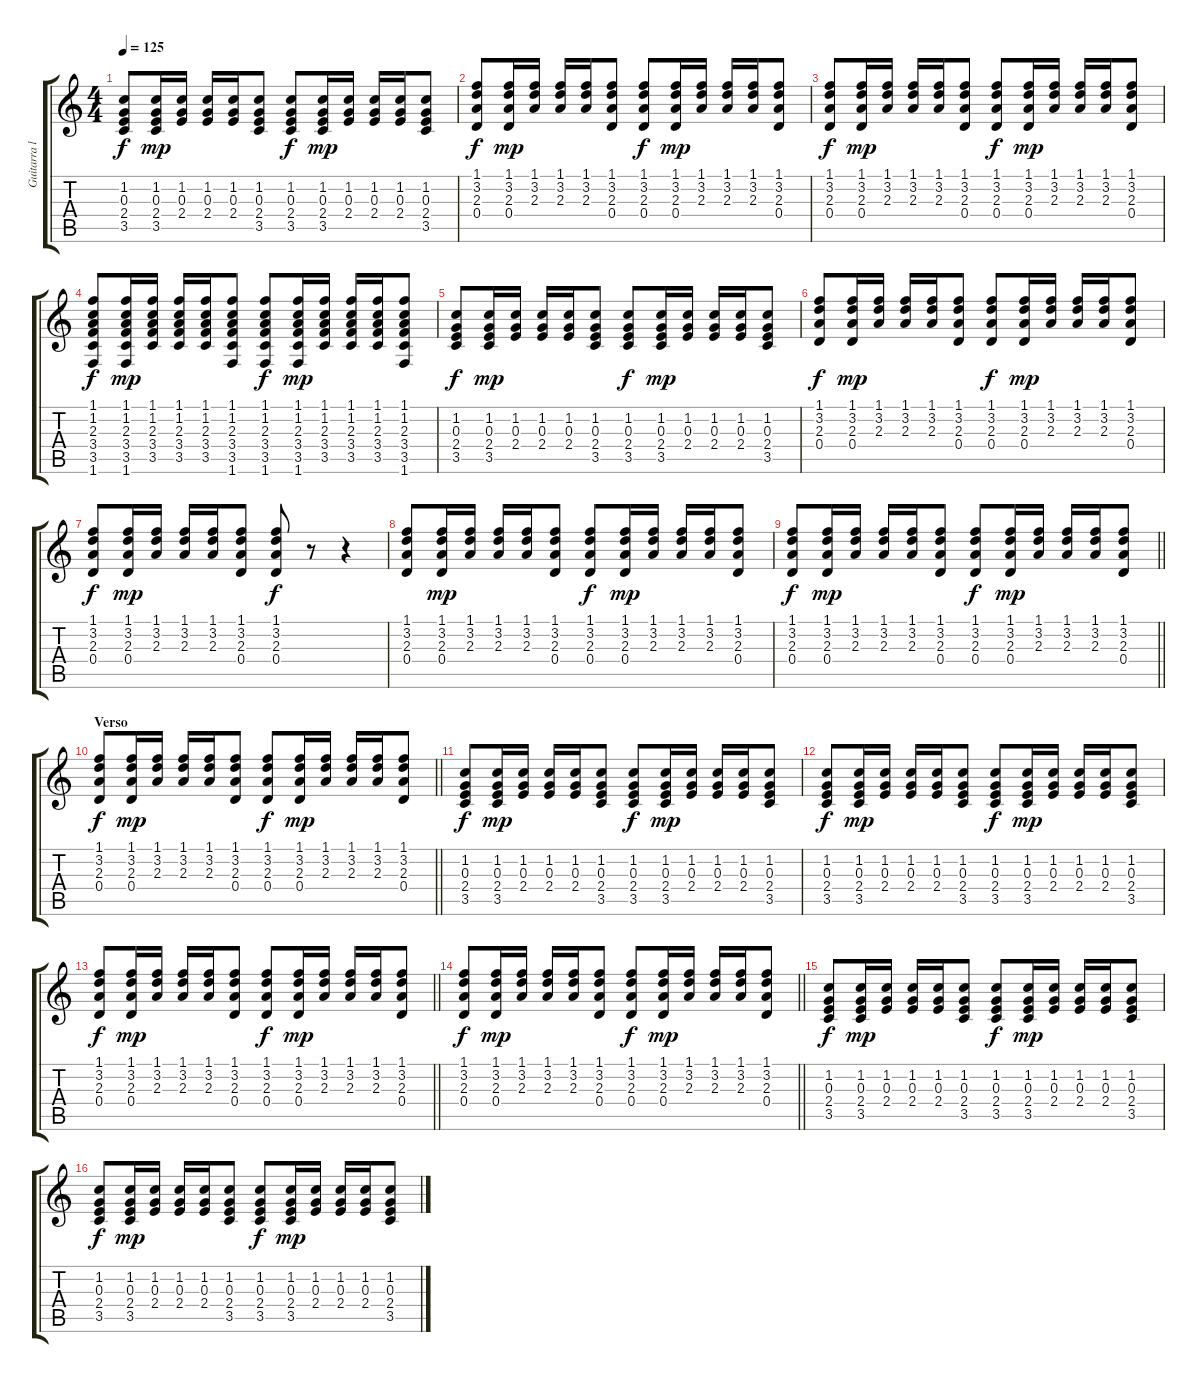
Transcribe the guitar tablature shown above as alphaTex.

\track ("Guitarra lider" "Guitarra l") {instrument acousticguitarsteel}
\staff {score tabs}
\tuning (E4 B3 G3 D3 A2 E2) {hide}
\ts (4 4)
\tempo 125
\clef g2
\ks c
(1.2 0.3 2.4 3.5).8{dy f} (1.2 0.3 2.4 3.5).16{dy mp} (1.2 0.3 2.4).16 (1.2 0.3 2.4).16 (1.2 0.3 2.4).16 (1.2 0.3 2.4 3.5).8 (1.2 0.3 2.4 3.5).8{dy f} (1.2 0.3 2.4 3.5).16{dy mp} (1.2 0.3 2.4).16 (1.2 0.3 2.4).16 (1.2 0.3 2.4).16 (1.2 0.3 2.4 3.5).8 |
(1.1 3.2 2.3 0.4).8{dy f} (1.1 3.2 2.3 0.4).16{dy mp} (1.1 3.2 2.3).16 (1.1 3.2 2.3).16 (1.1 3.2 2.3).16 (1.1 3.2 2.3 0.4).8 (1.1 3.2 2.3 0.4).8{dy f} (1.1 3.2 2.3 0.4).16{dy mp} (1.1 3.2 2.3).16 (1.1 3.2 2.3).16 (1.1 3.2 2.3).16 (1.1 3.2 2.3 0.4).8 |
(1.1 3.2 2.3 0.4).8{dy f} (1.1 3.2 2.3 0.4).16{dy mp} (1.1 3.2 2.3).16 (1.1 3.2 2.3).16 (1.1 3.2 2.3).16 (1.1 3.2 2.3 0.4).8 (1.1 3.2 2.3 0.4).8{dy f} (1.1 3.2 2.3 0.4).16{dy mp} (1.1 3.2 2.3).16 (1.1 3.2 2.3).16 (1.1 3.2 2.3).16 (1.1 3.2 2.3 0.4).8 |
(1.1 1.2 2.3 3.4 3.5 1.6).8{dy f} (1.1 1.2 2.3 3.4 3.5 1.6).16{dy mp} (1.1 1.2 2.3 3.4 3.5).16 (1.1 1.2 2.3 3.4 3.5).16 (1.1 1.2 2.3 3.4 3.5).16 (1.1 1.2 2.3 3.4 3.5 1.6).8 (1.1 1.2 2.3 3.4 3.5 1.6).8{dy f} (1.1 1.2 2.3 3.4 3.5 1.6).16{dy mp} (1.1 1.2 2.3 3.4 3.5).16 (1.1 1.2 2.3 3.4 3.5).16 (1.1 1.2 2.3 3.4 3.5).16 (1.1 1.2 2.3 3.4 3.5 1.6).8 |
(1.2 0.3 2.4 3.5).8{dy f} (1.2 0.3 2.4 3.5).16{dy mp} (1.2 0.3 2.4).16 (1.2 0.3 2.4).16 (1.2 0.3 2.4).16 (1.2 0.3 2.4 3.5).8 (1.2 0.3 2.4 3.5).8{dy f} (1.2 0.3 2.4 3.5).16{dy mp} (1.2 0.3 2.4).16 (1.2 0.3 2.4).16 (1.2 0.3 2.4).16 (1.2 0.3 2.4 3.5).8 |
(1.1 3.2 2.3 0.4).8{dy f} (1.1 3.2 2.3 0.4).16{dy mp} (1.1 3.2 2.3).16 (1.1 3.2 2.3).16 (1.1 3.2 2.3).16 (1.1 3.2 2.3 0.4).8 (1.1 3.2 2.3 0.4).8{dy f} (1.1 3.2 2.3 0.4).16{dy mp} (1.1 3.2 2.3).16 (1.1 3.2 2.3).16 (1.1 3.2 2.3).16 (1.1 3.2 2.3 0.4).8 |
(1.1 3.2 2.3 0.4).8{dy f} (1.1 3.2 2.3 0.4).16{dy mp} (1.1 3.2 2.3).16 (1.1 3.2 2.3).16 (1.1 3.2 2.3).16 (1.1 3.2 2.3 0.4).8 (1.1 3.2 2.3 0.4).8{dy f} r.8 r.4 |
(1.1 3.2 2.3 0.4).8 (1.1 3.2 2.3 0.4).16{dy mp} (1.1 3.2 2.3).16 (1.1 3.2 2.3).16 (1.1 3.2 2.3).16 (1.1 3.2 2.3 0.4).8 (1.1 3.2 2.3 0.4).8{dy f} (1.1 3.2 2.3 0.4).16{dy mp} (1.1 3.2 2.3).16 (1.1 3.2 2.3).16 (1.1 3.2 2.3).16 (1.1 3.2 2.3 0.4).8 |
\barLineRight lightlight
(1.1 3.2 2.3 0.4).8{dy f} (1.1 3.2 2.3 0.4).16{dy mp} (1.1 3.2 2.3).16 (1.1 3.2 2.3).16 (1.1 3.2 2.3).16 (1.1 3.2 2.3 0.4).8 (1.1 3.2 2.3 0.4).8{dy f} (1.1 3.2 2.3 0.4).16{dy mp} (1.1 3.2 2.3).16 (1.1 3.2 2.3).16 (1.1 3.2 2.3).16 (1.1 3.2 2.3 0.4).8 |
\section ("" "Verso")
\barLineRight lightlight
(1.1 3.2 2.3 0.4).8{dy f} (1.1 3.2 2.3 0.4).16{dy mp} (1.1 3.2 2.3).16 (1.1 3.2 2.3).16 (1.1 3.2 2.3).16 (1.1 3.2 2.3 0.4).8 (1.1 3.2 2.3 0.4).8{dy f} (1.1 3.2 2.3 0.4).16{dy mp} (1.1 3.2 2.3).16 (1.1 3.2 2.3).16 (1.1 3.2 2.3).16 (1.1 3.2 2.3 0.4).8 |
(1.2 0.3 2.4 3.5).8{dy f} (1.2 0.3 2.4 3.5).16{dy mp} (1.2 0.3 2.4).16 (1.2 0.3 2.4).16 (1.2 0.3 2.4).16 (1.2 0.3 2.4 3.5).8 (1.2 0.3 2.4 3.5).8{dy f} (1.2 0.3 2.4 3.5).16{dy mp} (1.2 0.3 2.4).16 (1.2 0.3 2.4).16 (1.2 0.3 2.4).16 (1.2 0.3 2.4 3.5).8 |
(1.2 0.3 2.4 3.5).8{dy f} (1.2 0.3 2.4 3.5).16{dy mp} (1.2 0.3 2.4).16 (1.2 0.3 2.4).16 (1.2 0.3 2.4).16 (1.2 0.3 2.4 3.5).8 (1.2 0.3 2.4 3.5).8{dy f} (1.2 0.3 2.4 3.5).16{dy mp} (1.2 0.3 2.4).16 (1.2 0.3 2.4).16 (1.2 0.3 2.4).16 (1.2 0.3 2.4 3.5).8 |
\barLineRight lightlight
(1.1 3.2 2.3 0.4).8{dy f} (1.1 3.2 2.3 0.4).16{dy mp} (1.1 3.2 2.3).16 (1.1 3.2 2.3).16 (1.1 3.2 2.3).16 (1.1 3.2 2.3 0.4).8 (1.1 3.2 2.3 0.4).8{dy f} (1.1 3.2 2.3 0.4).16{dy mp} (1.1 3.2 2.3).16 (1.1 3.2 2.3).16 (1.1 3.2 2.3).16 (1.1 3.2 2.3 0.4).8 |
\barLineRight lightlight
(1.1 3.2 2.3 0.4).8{dy f} (1.1 3.2 2.3 0.4).16{dy mp} (1.1 3.2 2.3).16 (1.1 3.2 2.3).16 (1.1 3.2 2.3).16 (1.1 3.2 2.3 0.4).8 (1.1 3.2 2.3 0.4).8{dy f} (1.1 3.2 2.3 0.4).16{dy mp} (1.1 3.2 2.3).16 (1.1 3.2 2.3).16 (1.1 3.2 2.3).16 (1.1 3.2 2.3 0.4).8 |
(1.2 0.3 2.4 3.5).8{dy f} (1.2 0.3 2.4 3.5).16{dy mp} (1.2 0.3 2.4).16 (1.2 0.3 2.4).16 (1.2 0.3 2.4).16 (1.2 0.3 2.4 3.5).8 (1.2 0.3 2.4 3.5).8{dy f} (1.2 0.3 2.4 3.5).16{dy mp} (1.2 0.3 2.4).16 (1.2 0.3 2.4).16 (1.2 0.3 2.4).16 (1.2 0.3 2.4 3.5).8 |
(1.2 0.3 2.4 3.5).8{dy f} (1.2 0.3 2.4 3.5).16{dy mp} (1.2 0.3 2.4).16 (1.2 0.3 2.4).16 (1.2 0.3 2.4).16 (1.2 0.3 2.4 3.5).8 (1.2 0.3 2.4 3.5).8{dy f} (1.2 0.3 2.4 3.5).16{dy mp} (1.2 0.3 2.4).16 (1.2 0.3 2.4).16 (1.2 0.3 2.4).16 (1.2 0.3 2.4 3.5).8
